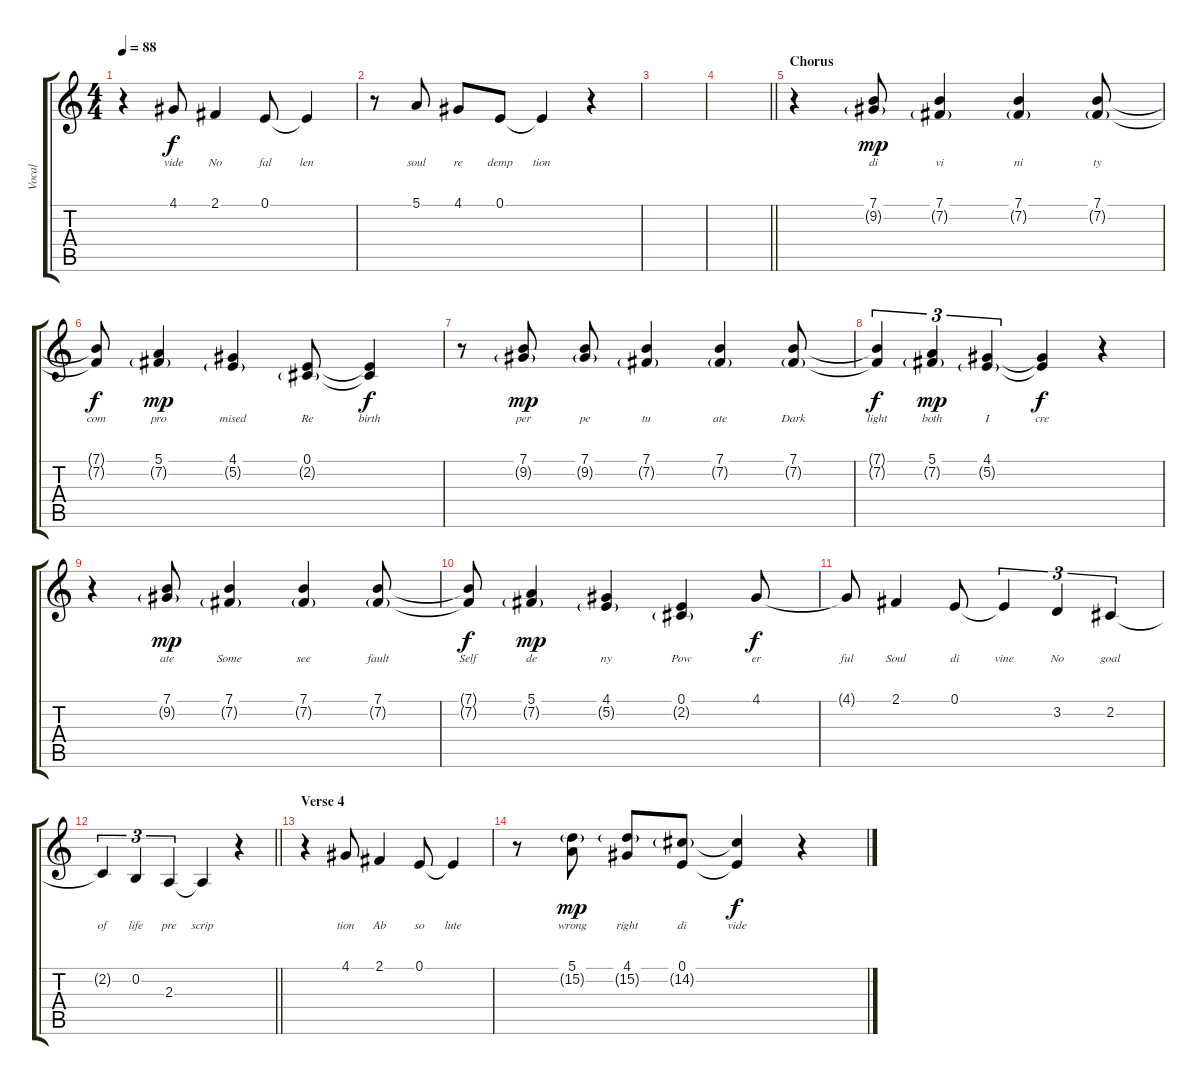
\track ("Vocal" "Vocal") {instrument acousticgrandpiano}
\staff {score tabs}
\tuning (E4 B3 G3 D3 A2 E2) {hide}
\ts (4 4)
\tempo 88
\clef g2
\ks c
r.4{dy f} 4.1.8{lyrics (0 "vide") lyrics (1 "") lyrics (2 "") lyrics (3 "") lyrics (4 "")} 2.1.4{lyrics (0 "No") lyrics (1 "") lyrics (2 "") lyrics (3 "") lyrics (4 "")} 0.1.8{lyrics (0 "fal") lyrics (1 "") lyrics (2 "") lyrics (3 "") lyrics (4 "")} 0.1{t}.4{lyrics (0 "len") lyrics (1 "") lyrics (2 "") lyrics (3 "") lyrics (4 "")} |
r.8 5.1.8{lyrics (0 "soul") lyrics (1 "") lyrics (2 "") lyrics (3 "") lyrics (4 "")} 4.1.8{lyrics (0 "re") lyrics (1 "") lyrics (2 "") lyrics (3 "") lyrics (4 "")} 0.1.8{lyrics (0 "demp") lyrics (1 "") lyrics (2 "") lyrics (3 "") lyrics (4 "")} 0.1{t}.4{lyrics (0 "tion") lyrics (1 "") lyrics (2 "") lyrics (3 "") lyrics (4 "")} r.4 |
|
\barLineRight lightlight
|
\section ("" "Chorus")
r.4 (7.1 9.2{g}).8{lyrics (0 "di") lyrics (1 "") lyrics (2 "") lyrics (3 "") lyrics (4 "") dy mp} (7.1 7.2{g}).4{lyrics (0 "vi") lyrics (1 "") lyrics (2 "") lyrics (3 "") lyrics (4 "")} (7.1 7.2{g}).4{lyrics (0 "ni") lyrics (1 "") lyrics (2 "") lyrics (3 "") lyrics (4 "")} (7.1 7.2{g}).8{lyrics (0 "ty") lyrics (1 "") lyrics (2 "") lyrics (3 "") lyrics (4 "")} |
(7.1{t} 7.2{t}).8{lyrics (0 "com") lyrics (1 "") lyrics (2 "") lyrics (3 "") lyrics (4 "") dy f} (5.1 7.2{g}).4{lyrics (0 "pro") lyrics (1 "") lyrics (2 "") lyrics (3 "") lyrics (4 "") dy mp} (4.1 5.2{g}).4{lyrics (0 "mised") lyrics (1 "") lyrics (2 "") lyrics (3 "") lyrics (4 "")} (0.1 2.2{g}).8{lyrics (0 "Re") lyrics (1 "") lyrics (2 "") lyrics (3 "") lyrics (4 "")} (0.1{t} 2.2{t}).4{lyrics (0 "birth") lyrics (1 "") lyrics (2 "") lyrics (3 "") lyrics (4 "") dy f} |
r.8 (7.1 9.2{g}).8{lyrics (0 "per") lyrics (1 "") lyrics (2 "") lyrics (3 "") lyrics (4 "") dy mp} (7.1 9.2{g}).8{lyrics (0 "pe") lyrics (1 "") lyrics (2 "") lyrics (3 "") lyrics (4 "")} (7.1 7.2{g}).4{lyrics (0 "tu") lyrics (1 "") lyrics (2 "") lyrics (3 "") lyrics (4 "")} (7.1 7.2{g}).4{lyrics (0 "ate") lyrics (1 "") lyrics (2 "") lyrics (3 "") lyrics (4 "")} (7.1 7.2{g}).8{lyrics (0 "Dark") lyrics (1 "") lyrics (2 "") lyrics (3 "") lyrics (4 "")} |
(7.1{t} 7.2{t}).4{tu (3 2) lyrics (0 "light") lyrics (1 "") lyrics (2 "") lyrics (3 "") lyrics (4 "") dy f} (5.1 7.2{g}).4{tu (3 2) lyrics (0 "both") lyrics (1 "") lyrics (2 "") lyrics (3 "") lyrics (4 "") dy mp} (4.1 5.2{g}).4{tu (3 2) lyrics (0 "I") lyrics (1 "") lyrics (2 "") lyrics (3 "") lyrics (4 "")} (4.1{t} 5.2{t}).4{lyrics (0 "cre") lyrics (1 "") lyrics (2 "") lyrics (3 "") lyrics (4 "") dy f} r.4 |
r.4 (7.1 9.2{g}).8{lyrics (0 "ate") lyrics (1 "") lyrics (2 "") lyrics (3 "") lyrics (4 "") dy mp} (7.1 7.2{g}).4{lyrics (0 "Some") lyrics (1 "") lyrics (2 "") lyrics (3 "") lyrics (4 "")} (7.1 7.2{g}).4{lyrics (0 "see") lyrics (1 "") lyrics (2 "") lyrics (3 "") lyrics (4 "")} (7.1 7.2{g}).8{lyrics (0 "fault") lyrics (1 "") lyrics (2 "") lyrics (3 "") lyrics (4 "")} |
(7.1{t} 7.2{t}).8{lyrics (0 "Self") lyrics (1 "") lyrics (2 "") lyrics (3 "") lyrics (4 "") dy f} (5.1 7.2{g}).4{lyrics (0 "de") lyrics (1 "") lyrics (2 "") lyrics (3 "") lyrics (4 "") dy mp} (4.1 5.2{g}).4{lyrics (0 "ny") lyrics (1 "") lyrics (2 "") lyrics (3 "") lyrics (4 "")} (0.1 2.2{g}).4{lyrics (0 "Pow") lyrics (1 "") lyrics (2 "") lyrics (3 "") lyrics (4 "")} 4.1.8{lyrics (0 "er") lyrics (1 "") lyrics (2 "") lyrics (3 "") lyrics (4 "") dy f} |
4.1{t}.8{lyrics (0 "ful") lyrics (1 "") lyrics (2 "") lyrics (3 "") lyrics (4 "")} 2.1.4{lyrics (0 "Soul") lyrics (1 "") lyrics (2 "") lyrics (3 "") lyrics (4 "")} 0.1.8{lyrics (0 "di") lyrics (1 "") lyrics (2 "") lyrics (3 "") lyrics (4 "")} 0.1{t}.4{tu (3 2) lyrics (0 "vine") lyrics (1 "") lyrics (2 "") lyrics (3 "") lyrics (4 "")} 3.2.4{tu (3 2) lyrics (0 "No") lyrics (1 "") lyrics (2 "") lyrics (3 "") lyrics (4 "")} 2.2.4{tu (3 2) lyrics (0 "goal") lyrics (1 "") lyrics (2 "") lyrics (3 "") lyrics (4 "")} |
\barLineRight lightlight
2.2{t}.4{tu (3 2) lyrics (0 "of") lyrics (1 "") lyrics (2 "") lyrics (3 "") lyrics (4 "")} 0.2.4{tu (3 2) lyrics (0 "life") lyrics (1 "") lyrics (2 "") lyrics (3 "") lyrics (4 "")} 2.3.4{tu (3 2) lyrics (0 "pre") lyrics (1 "") lyrics (2 "") lyrics (3 "") lyrics (4 "")} 2.3{t}.4{lyrics (0 "scrip") lyrics (1 "") lyrics (2 "") lyrics (3 "") lyrics (4 "")} r.4 |
\section ("" "Verse 4")
r.4 4.1.8{lyrics (0 "tion") lyrics (1 "") lyrics (2 "") lyrics (3 "") lyrics (4 "")} 2.1.4{lyrics (0 "Ab") lyrics (1 "") lyrics (2 "") lyrics (3 "") lyrics (4 "")} 0.1.8{lyrics (0 "so") lyrics (1 "") lyrics (2 "") lyrics (3 "") lyrics (4 "")} 0.1{t}.4{lyrics (0 "lute") lyrics (1 "") lyrics (2 "") lyrics (3 "") lyrics (4 "")} |
r.8 (5.1 15.2{g}).8{lyrics (0 "wrong") lyrics (1 "") lyrics (2 "") lyrics (3 "") lyrics (4 "") dy mp} (4.1 15.2{g}).8{lyrics (0 "right") lyrics (1 "") lyrics (2 "") lyrics (3 "") lyrics (4 "")} (0.1 14.2{g}).8{lyrics (0 "di") lyrics (1 "") lyrics (2 "") lyrics (3 "") lyrics (4 "")} (0.1{t} 14.2{t}).4{lyrics (0 "vide") lyrics (1 "") lyrics (2 "") lyrics (3 "") lyrics (4 "") dy f} r.4
